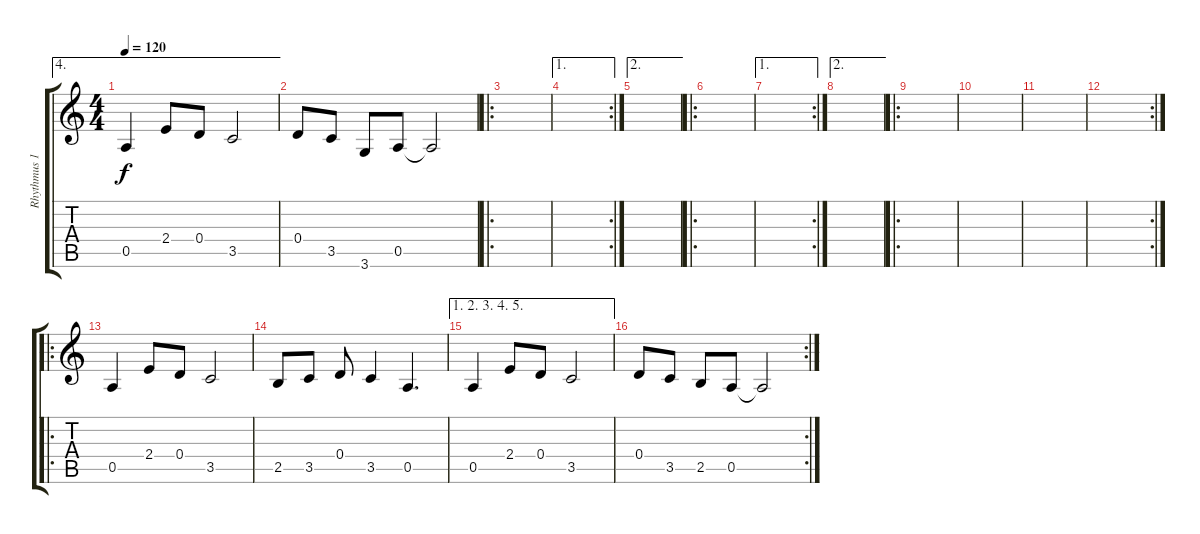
\track ("Rhythmus 1" "Rhythmus 1") {instrument electricguitarclean}
\staff {score tabs}
\tuning (E4 B3 G3 D3 A2 E2) {hide}
\ae 4
\ts (4 4)
\tempo 120
\clef g2
\ks c
0.5.4{dy f} 2.4.8 0.4.8 3.5.2 |
0.4.8 3.5.8 3.6.8 0.5.8 0.5{t}.2 |
\ro
|
\ae 1
\rc 2
|
\ae 2
|
\ro
|
\ae 1
\rc 2
|
\ae 2
|
\ro
|
|
|
\rc 2
|
\ro
0.5.4 2.4.8 0.4.8 3.5.2 |
2.5.8 3.5.8 0.4.8 3.5.4 0.5.4{d} |
\ae (1 2 3 4 5)
0.5.4 2.4.8 0.4.8 3.5.2 |
\rc 2
0.4.8 3.5.8 2.5.8 0.5.8 0.5{t}.2
